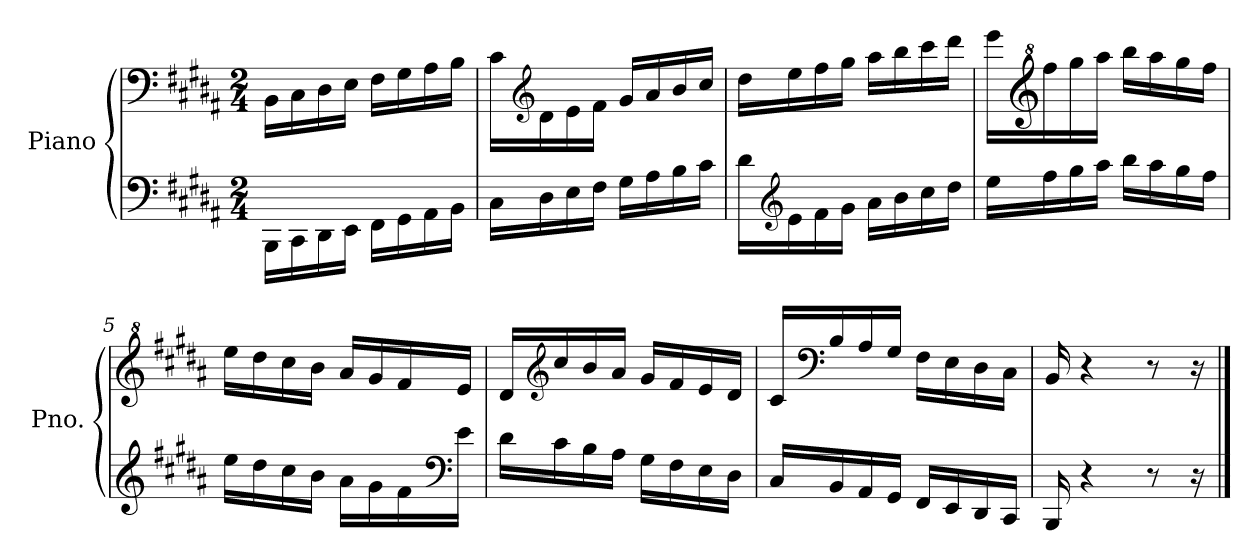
**kern	**kern
*part1	*part1
*staff2	*staff1
*I"Piano	*
*I'Pno.	*
*clefF4	*clefF4
*k[f#c#g#d#a#]	*k[f#c#g#d#a#]
*M2/4	*M2/4
=1	=1
16BBB\LL	16BB\LL
16CC#\	16C#\
16DD#\	16D#\
16EE\JJ	16E\JJ
16FF#\LL	16F#\LL
16GG#\	16G#\
16AA#\	16A#\
16BB\JJ	16B\JJ
=2	=2
16C#\LL	16c#\LL
*	*clefG2
16D#\	16d#\
16E\	16e\
16F#\JJ	16f#\JJ
16G#\LL	16g#/LL
16A#\	16a#/
16B\	16b/
16c#\JJ	16cc#/JJ
=3	=3
16d#\LL	16dd#\LL
*clefG2	*
16e\	16ee\
16f#\	16ff#\
16g#\JJ	16gg#\JJ
16a#\LL	16aa#\LL
16b\	16bb\
16cc#\	16ccc#\
16dd#\JJ	16ddd#\JJ
=4	=4
16ee\LL	16eee\LL
*	*clefG^2
16ff#\	16fff#\
16gg#\	16ggg#\
16aa#\JJ	16aaa#\JJ
16bb\LL	16bbb\LL
16aa#\	16aaa#\
16gg#\	16ggg#\
16ff#\JJ	16fff#\JJ
!!LO:LB:g=z
=5	=5
16ee\LL	16eee\LL
16dd#\	16ddd#\
16cc#\	16ccc#\
16b\JJ	16bb\JJ
16a#\LL	16aa#/LL
16g#\	16gg#/
16f#\	16ff#/
*clefF4	*
16e\JJ	16ee/JJ
=6	=6
16d#\LL	16dd#/LL
*	*clefG2
16c#\	16cc#/
16B\	16b/
16A#\JJ	16a#/JJ
16G#\LL	16g#/LL
16F#\	16f#/
16E\	16e/
16D#\JJ	16d#/JJ
=7	=7
16C#/LL	16c#/LL
*	*clefF4
16BB/	16B/
16AA#/	16A#/
16GG#/JJ	16G#/JJ
16FF#/LL	16F#\LL
16EE/	16E\
16DD#/	16D#\
16CC#/JJ	16C#\JJ
=8	=8
16BBB/	16BB/
4r	4r
8r	8r
16r	16r
==	==
*-	*-
